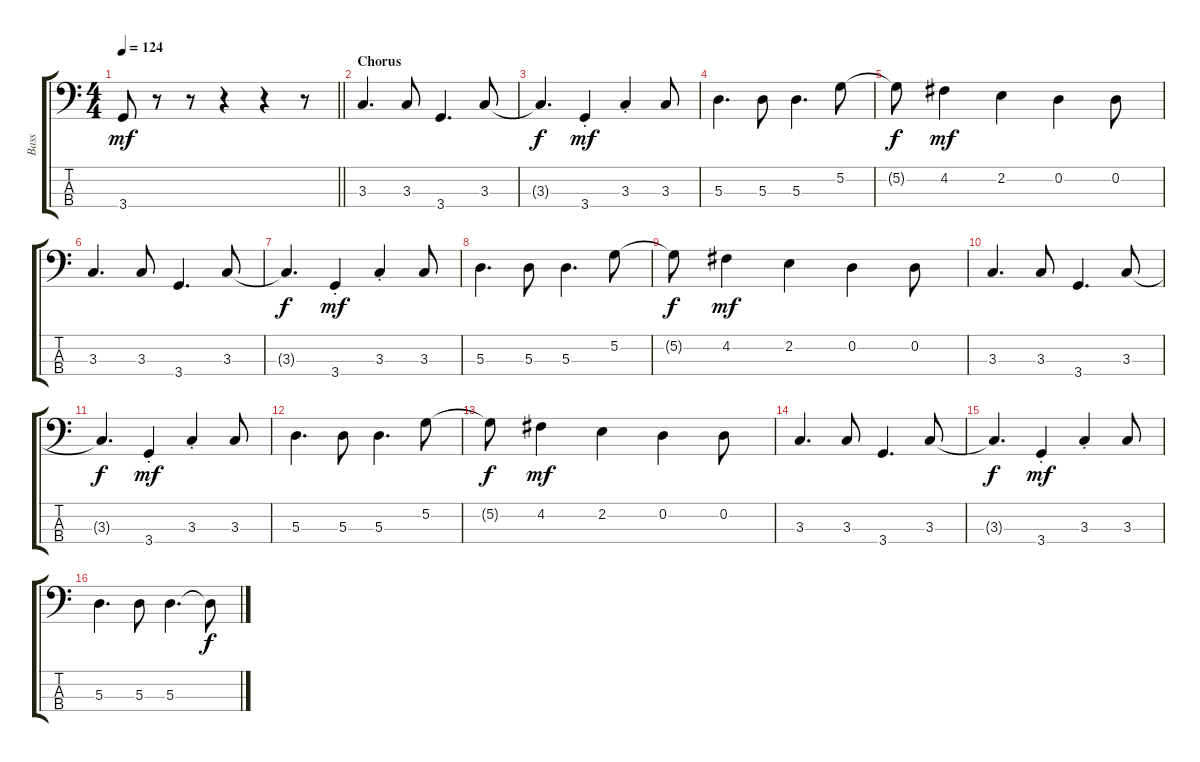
\track ("Bass" "Bass") {instrument electricbassfinger}
\staff {score tabs}
\tuning (G2 D2 A1 E1) {hide}
\ts (4 4)
\tempo 124
\clef f4
\barLineRight lightlight
\ks c
3.4.8{dy mf} r.8 r.8 r.4 r.4 r.8 |
\section ("" "Chorus")
3.3.4{d} 3.3.8 3.4.4{d} 3.3.8 |
3.3{t}.4{d dy f} 3.4{st}.4{dy mf} 3.3{st}.4 3.3.8 |
5.3.4{d} 5.3.8 5.3.4{d} 5.2.8 |
5.2{t}.8{dy f} 4.2.4{dy mf} 2.2.4 0.2.4 0.2.8 |
3.3.4{d} 3.3.8 3.4.4{d} 3.3.8 |
3.3{t}.4{d dy f} 3.4{st}.4{dy mf} 3.3{st}.4 3.3.8 |
5.3.4{d} 5.3.8 5.3.4{d} 5.2.8 |
5.2{t}.8{dy f} 4.2.4{dy mf} 2.2.4 0.2.4 0.2.8 |
3.3.4{d} 3.3.8 3.4.4{d} 3.3.8 |
3.3{t}.4{d dy f} 3.4{st}.4{dy mf} 3.3{st}.4 3.3.8 |
5.3.4{d} 5.3.8 5.3.4{d} 5.2.8 |
5.2{t}.8{dy f} 4.2.4{dy mf} 2.2.4 0.2.4 0.2.8 |
3.3.4{d} 3.3.8 3.4.4{d} 3.3.8 |
3.3{t}.4{d dy f} 3.4{st}.4{dy mf} 3.3{st}.4 3.3.8 |
5.3.4{d} 5.3.8 5.3.4{d} 5.3{t}.8{dy f}
